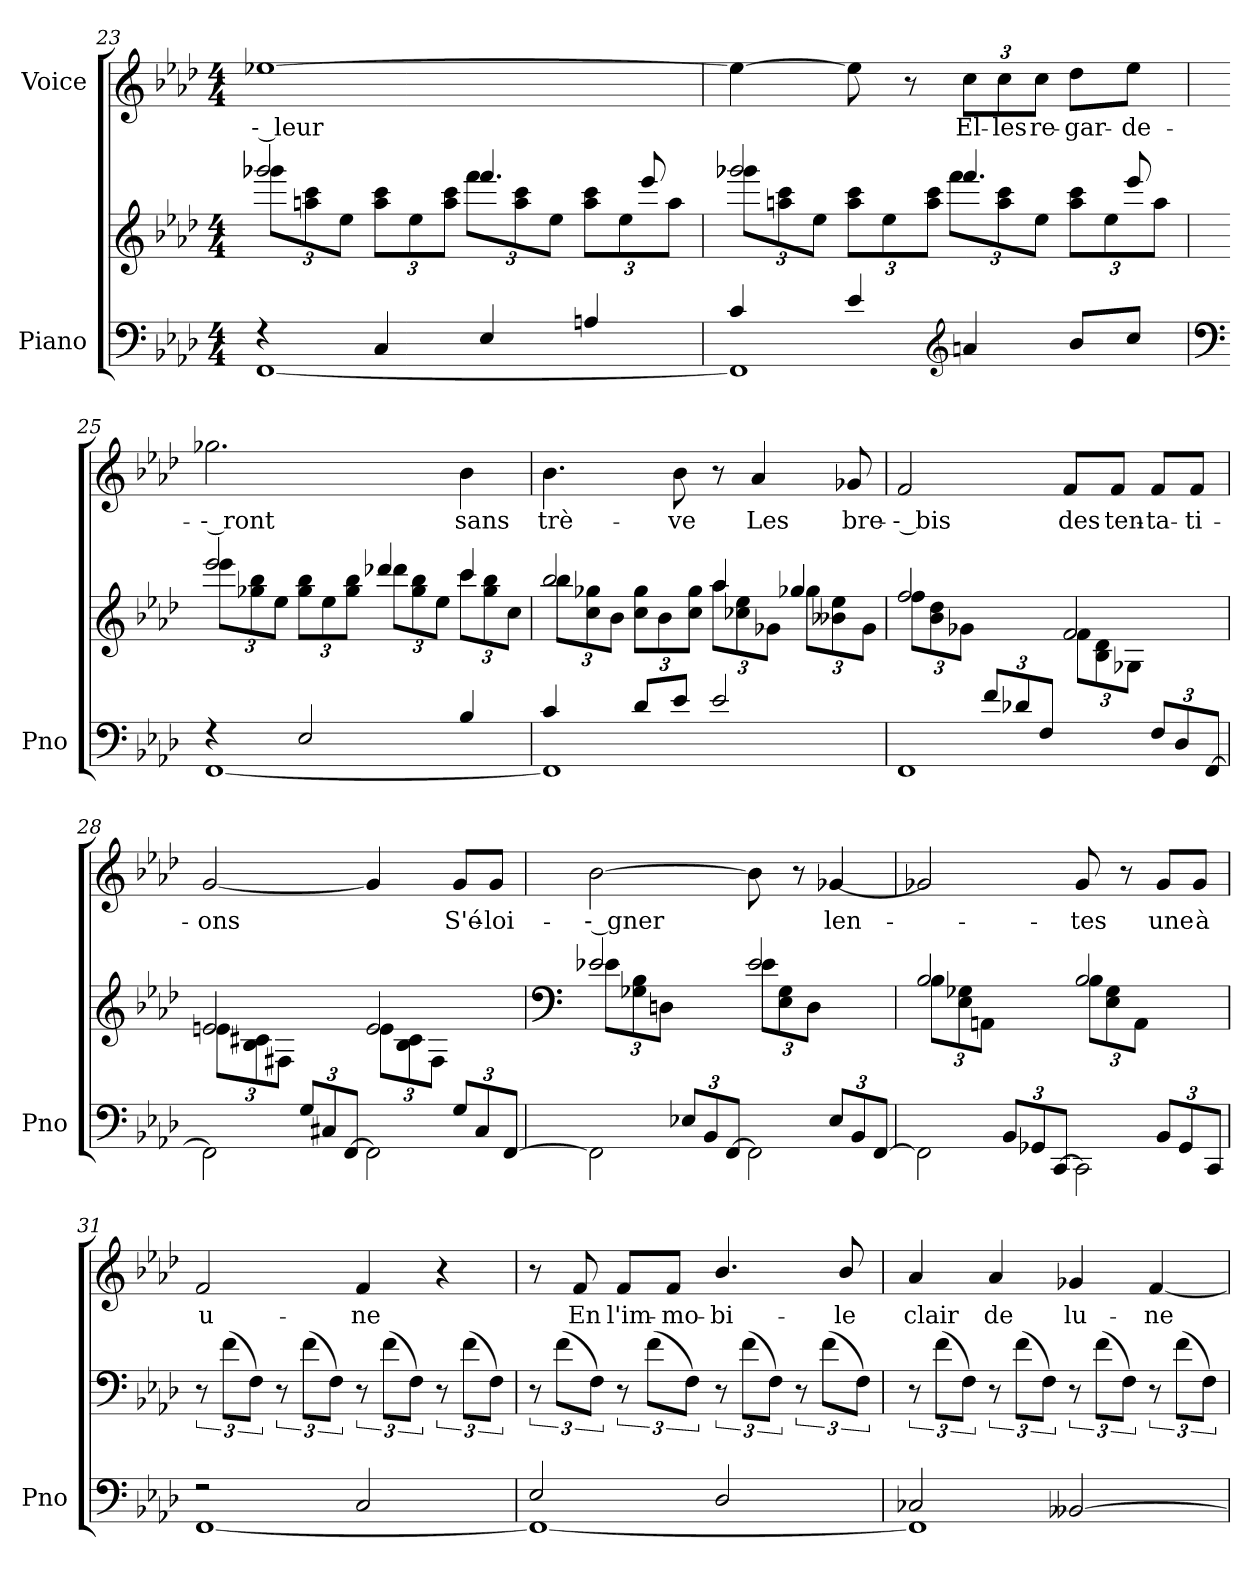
**kern	**kern	**kern	**text
*part2	*part2	*part1	*part1
*staff3	*staff2	*staff1	*staff1
*I"Piano	*	*I"Voice	*
*I'Pno	*	*	*
!!LO:PB:g=z
*clefF4	*clefG2	*clefG2	*
*k[b-e-a-d-]	*k[b-e-a-d-]	*k[b-e-a-d-]	*
*M4/4	*M4/4	*M4/4	*
=23	=23	=23	=23
*^	*^	*	*
*	*	*	*Xbrackettup	*	*
!	!	!	!	!	!LO:LY:b
4r	[1FF	2ggg-X/	12ggg-\L	[1ee-X	-- leur
.	.	.	12aan\ 12ccc\	.	.
.	.	.	12ee-\J	.	.
4C/	.	.	12aa\ 12ccc\L	.	.
.	.	.	12ee-\	.	.
.	.	.	12aa\ 12ccc\J	.	.
4E-/	.	4.fff/	12fff\L	.	.
.	.	.	12aa\ 12ccc\	.	.
.	.	.	12ee-\J	.	.
4An/	.	.	12aa\ 12ccc\L	.	.
.	.	.	12ee-\	.	.
.	.	8eee-/	.	.	.
.	.	.	12aa\J	.	.
=24	=24	=24	=24	=24	=24
4c/	1FF]	2ggg-X/	12ggg-\L	4ee-\_	.
.	.	.	12aan\ 12ccc\	.	.
.	.	.	12ee-\J	.	.
4e-/	.	.	12aa\ 12ccc\L	8ee-\]	.
.	.	.	12ee-\	.	.
.	.	.	.	8r	.
.	.	.	12aa\ 12ccc\J	.	.
*clefG2	*	*	*	*	*
!	!	!	!	!	!LO:LY:b
4an/	.	4.fff/	12fff\L	12cc\L	El-
!	!	!	!	!	!LO:LY:b
.	.	.	12aa\ 12ccc\	12cc\	-les
!	!	!	!	!	!LO:LY:b
.	.	.	12ee-\J	12cc\J	re-
!	!	!	!	!	!LO:LY:b
8b-/L	.	.	12aa\ 12ccc\L	8dd-\L	-gar-
.	.	.	12ee-\	.	.
!	!	!	!	!	!LO:LY:b
8cc/J	.	8eee-/	.	8ee-\J	-de-
.	.	.	12aa\J	.	.
!!LO:LB:g=z
=25	=25	=25	=25	=25	=25
*clefF4	*	*	*	*	*
!	!	!	!	!	!LO:LY:b
4r	[1FF	2eee-/	12eee-\L	2.gg-X\	-- ront
.	.	.	12gg-X\ 12bb-\	.	.
.	.	.	12ee-\J	.	.
2E-/	.	.	12gg-\ 12bb-\L	.	.
.	.	.	12ee-\	.	.
.	.	.	12gg-\ 12bb-\J	.	.
.	.	4ddd-X/	12ddd-\L	.	.
.	.	.	12gg-\ 12bb-\	.	.
.	.	.	12ee-\J	.	.
!	!	!	!	!	!LO:LY:b
4B-/	.	4ccc/	12ccc\L	4b-\	sans
.	.	.	12gg-\ 12bb-\	.	.
.	.	.	12cc\J	.	.
=26	=26	=26	=26	=26	=26
!	!	!	!	!	!LO:LY:b
4c/	1FF]	2bb-/	12bb-\L	4.b-\	trè-
.	.	.	12cc\ 12gg-X\	.	.
.	.	.	12b-\J	.	.
8d-/L	.	.	12cc\ 12gg-\L	.	.
.	.	.	12b-\	.	.
!	!	!	!	!	!LO:LY:b
8e-/J	.	.	.	8b-\	-ve
.	.	.	12cc\ 12gg-\J	.	.
2e-/	.	4aa-/	12aa-\L	8r	.
.	.	.	12cc-X\ 12ee-\	.	.
!	!	!	!	!	!LO:LY:b
.	.	.	.	4a-/	Les
.	.	.	12g-X\J	.	.
.	.	4gg-X/	12gg-\L	.	.
.	.	.	12b--X\ 12ee-\	.	.
!	!	!	!	!	!LO:LY:b
.	.	.	.	8g-X/	bre-
.	.	.	12g-\J	.	.
!!LO:LB:g=z
=27	=27	=27	=27	=27	=27
!	!	!	!	!	!LO:LY:b
4ryy	1FF	2ff/	12ff\L	2f/	-- bis
.	.	.	12b-\ 12dd-\	.	.
.	.	.	12g-X\J	.	.
*Xbrackettup	*	*	*	*	*
12f/L	.	.	4ryy	.	.
12d-X/	.	.	.	.	.
12F/J	.	.	.	.	.
!	!	!	!	!	!LO:LY:b
4ryy	.	2f/	12f\L	8f/L	des
.	.	.	12B-\ 12d-\	.	.
!	!	!	!	!	!LO:LY:b
.	.	.	.	8f/J	ten-
.	.	.	12G-X\J	.	.
!	!	!	!	!	!LO:LY:b
12F/L	.	.	4ryy	8f/L	-ta-
12D-/	.	.	.	.	.
!	!	!	!	!	!LO:LY:b
.	.	.	.	8f/J	-ti-
[<12FF/J	.	.	.	.	.
=28	=28	=28	=28	=28	=28
!	!	!	!	!	!LO:LY:b
4ryy	2FF\]	2en/	12e\L	[2g/	-ons
.	.	.	12B-\ 12c#X\	.	.
.	.	.	12F#X\J	.	.
12G/L	.	.	4ryy	.	.
12C#X/	.	.	.	.	.
[<12FF/J	.	.	.	.	.
4ryy	2FF\]	2e/	12e\L	4g/]	.
.	.	.	12B-\ 12c#\	.	.
.	.	.	12F#\J	.	.
!	!	!	!	!	!LO:LY:b
12G/L	.	.	4ryy	8g/L	S'é-
12C#/	.	.	.	.	.
!	!	!	!	!	!LO:LY:b
.	.	.	.	8g/J	-loi-
[<12FF/J	.	.	.	.	.
!!LO:LB:g=z
=29	=29	=29	=29	=29	=29
*	*	*clefF4	*	*	*
!	!	!	!	!	!LO:LY:b
4ryy	2FF\]	2e-X/	12e-\L	[2b-\	-- gner
.	.	.	12G-X\ 12B-\	.	.
.	.	.	12Dn\J	.	.
12E-X/L	.	.	4ryy	.	.
12BB-/	.	.	.	.	.
[<12FF/J	.	.	.	.	.
4ryy	2FF\]	2e-/	12e-\L	8b-\]	.
.	.	.	12E-\ 12G-\	.	.
.	.	.	.	8r	.
.	.	.	12D\J	.	.
!	!	!	!	!	!LO:LY:b
12E-/L	.	.	4ryy	[4g-X/	len-
12BB-/	.	.	.	.	.
[<12FF/J	.	.	.	.	.
=30	=30	=30	=30	=30	=30
4ryy	2FF\]	2B-/	12B-\L	2g-X/]	.
.	.	.	12E-\ 12G-X\	.	.
.	.	.	12AAn\J	.	.
12BB-/L	.	.	4ryy	.	.
12GG-X/	.	.	.	.	.
[<12CC/J	.	.	.	.	.
!	!	!	!	!	!LO:LY:b
4ryy	2CC\]	2B-/	12B-\L	8g-/	-tes
.	.	.	12E-\ 12G-\	.	.
.	.	.	.	8r	.
.	.	.	12AA\J	.	.
!	!	!	!	!	!LO:LY:b
12BB-/L	.	.	4ryy	8g-/L	une
12GG-/	.	.	.	.	.
!	!	!	!	!	!LO:LY:b
.	.	.	.	8g-/J	à
12CC/J	.	.	.	.	.
*	*	*v	*v	*	*
!!LO:PB:g=z
=31	=31	=31	=31	=31
*	*	*brackettup	*	*
!	!	!	!	!LO:LY:b
2r	[1FF	12r	2f/	u-
.	.	(12f\L	.	.
.	.	12F\J)	.	.
.	.	12r	.	.
.	.	(12f\L	.	.
.	.	12F\J)	.	.
!	!	!	!	!LO:LY:b
2C/	.	12r	4f/	-ne
.	.	(12f\L	.	.
.	.	12F\J)	.	.
.	.	12r	4r	.
.	.	(12f\L	.	.
.	.	12F\J)	.	.
=32	=32	=32	=32	=32
2E-/	1FF_	12r	8r	.
.	.	(12f\L	.	.
!	!	!	!	!LO:LY:b
.	.	.	8f/	En
.	.	12F\J)	.	.
!	!	!	!	!LO:LY:b
.	.	12r	8f/L	l'im-
.	.	(12f\L	.	.
!	!	!	!	!LO:LY:b
.	.	.	8f/J	-mo-
.	.	12F\J)	.	.
!	!	!	!	!LO:LY:b
2D-/	.	12r	4.b-/	-bi-
.	.	(12f\L	.	.
.	.	12F\J)	.	.
.	.	12r	.	.
.	.	(12f\L	.	.
!	!	!	!	!LO:LY:b
.	.	.	8b-/	-le
.	.	12F\J)	.	.
!!LO:LB:g=z
=33	=33	=33	=33	=33
!	!	!	!	!LO:LY:b
2C-X/	1FF]	12r	4a-/	clair
.	.	(12f\L	.	.
.	.	12F\J)	.	.
!	!	!	!	!LO:LY:b
.	.	12r	4a-/	de
.	.	(12f\L	.	.
.	.	12F\J)	.	.
!	!	!	!	!LO:LY:b
[2BB--X/	.	12r	4g-X/	lu-
.	.	(12f\L	.	.
.	.	12F\J)	.	.
!	!	!	!	!LO:LY:b
.	.	12r	[4f/	-ne
.	.	(12f\L	.	.
.	.	12F\J)	.	.
*v	*v	*	*	*
=	=	=	=
*-	*-	*-	*-
